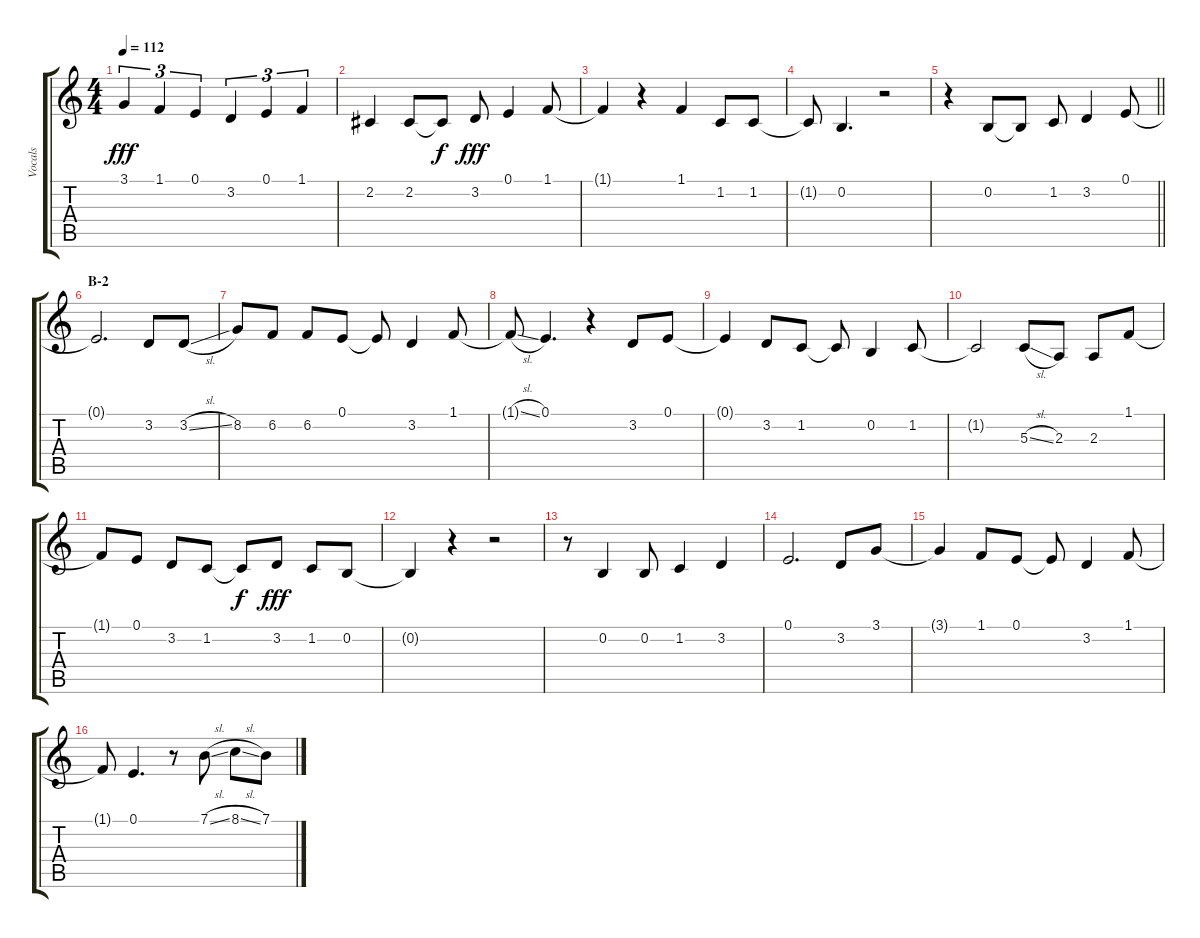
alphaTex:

\track ("Vocals" "Vocals") {instrument voiceoohs}
\staff {score tabs}
\tuning (E4 B3 G3 D3 A2 E2) {hide}
\ts (4 4)
\tempo 112
\clef g2
\ks c
3.1.4{tu (3 2) dy fff} 1.1.4{tu (3 2)} 0.1.4{tu (3 2)} 3.2.4{tu (3 2)} 0.1.4{tu (3 2)} 1.1.4{tu (3 2)} |
2.2.4 2.2.8 2.2{t}.8{dy f} 3.2.8{dy fff} 0.1.4 1.1.8 |
1.1{t}.4 r.4 1.1.4 1.2.8 1.2.8 |
1.2{t}.8 0.2.4{d} r.2 |
\barLineRight lightlight
r.4 0.2.8 0.2{t}.8 1.2.8 3.2.4 0.1.8 |
\section ("" "B-2")
0.1{t}.2{d} 3.2.8 3.2{sl}.8 |
8.2.8 6.2.8 6.2.8 0.1.8 0.1{t}.8 3.2.4 1.1.8 |
1.1{sl t}.8 0.1.4{d} r.4 3.2.8 0.1.8 |
0.1{t}.4 3.2.8 1.2.8 1.2{t}.8 0.2.4 1.2.8 |
1.2{t}.2 5.3{sl}.8 2.3.8 2.3.8 1.1.8 |
1.1{t}.8 0.1.8 3.2.8 1.2.8 1.2{t}.8{dy f} 3.2.8{dy fff} 1.2.8 0.2.8 |
0.2{t}.4 r.4 r.2 |
r.8 0.2.4 0.2.8 1.2.4 3.2.4 |
0.1.2{d} 3.2.8 3.1.8 |
3.1{t}.4 1.1.8 0.1.8 0.1{t}.8 3.2.4 1.1.8 |
1.1{t}.8 0.1.4{d} r.8 7.1{sl}.8 8.1{sl}.8 7.1.8
